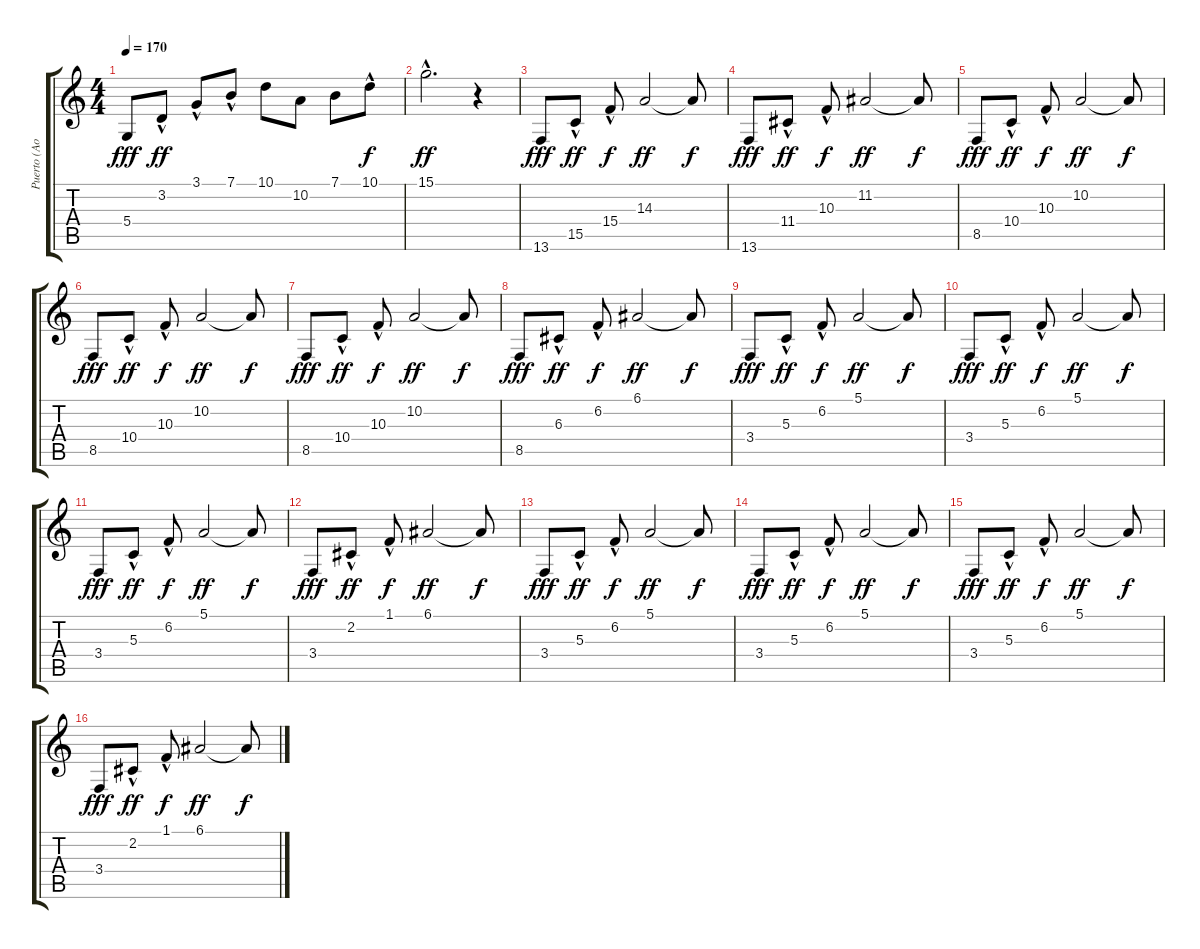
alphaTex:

\track ("Puerto (Aoshi)" "Puerto (Ao") {instrument honkytonkpiano}
\staff {score tabs}
\tuning (E4 B3 G3 D3 A2 E2) {hide}
\ts (4 4)
\tempo 170
\clef g2
\ks c
5.4.8{dy fff} 3.2{hac}.8{dy ff} 3.1{hac}.8 7.1{hac}.8 10.1.8 10.2.8 7.1.8 10.1{hac}.8{dy f} |
15.1{hac}.2{d dy ff} r.4 |
13.6.8{dy fff} 15.5{hac}.8{dy ff} 15.4{hac}.8{dy f} 14.3.2{dy ff} 14.3{t}.8{dy f} |
13.6.8{dy fff} 11.4{hac}.8{dy ff} 10.3{hac}.8{dy f} 11.2.2{dy ff} 11.2{t}.8{dy f} |
8.5.8{dy fff} 10.4{hac}.8{dy ff} 10.3{hac}.8{dy f} 10.2.2{dy ff} 10.2{t}.8{dy f} |
8.5.8{dy fff} 10.4{hac}.8{dy ff} 10.3{hac}.8{dy f} 10.2.2{dy ff} 10.2{t}.8{dy f} |
8.5.8{dy fff} 10.4{hac}.8{dy ff} 10.3{hac}.8{dy f} 10.2.2{dy ff} 10.2{t}.8{dy f} |
8.5.8{dy fff} 6.3{hac}.8{dy ff} 6.2{hac}.8{dy f} 6.1.2{dy ff} 6.1{t}.8{dy f} |
3.4.8{dy fff} 5.3{hac}.8{dy ff} 6.2{hac}.8{dy f} 5.1.2{dy ff} 5.1{t}.8{dy f} |
3.4.8{dy fff} 5.3{hac}.8{dy ff} 6.2{hac}.8{dy f} 5.1.2{dy ff} 5.1{t}.8{dy f} |
3.4.8{dy fff} 5.3{hac}.8{dy ff} 6.2{hac}.8{dy f} 5.1.2{dy ff} 5.1{t}.8{dy f} |
3.4.8{dy fff} 2.2{hac}.8{dy ff} 1.1{hac}.8{dy f} 6.1.2{dy ff} 6.1{t}.8{dy f} |
3.4.8{dy fff} 5.3{hac}.8{dy ff} 6.2{hac}.8{dy f} 5.1.2{dy ff} 5.1{t}.8{dy f} |
3.4.8{dy fff} 5.3{hac}.8{dy ff} 6.2{hac}.8{dy f} 5.1.2{dy ff} 5.1{t}.8{dy f} |
3.4.8{dy fff} 5.3{hac}.8{dy ff} 6.2{hac}.8{dy f} 5.1.2{dy ff} 5.1{t}.8{dy f} |
3.4.8{dy fff} 2.2{hac}.8{dy ff} 1.1{hac}.8{dy f} 6.1.2{dy ff} 6.1{t}.8{dy f}
